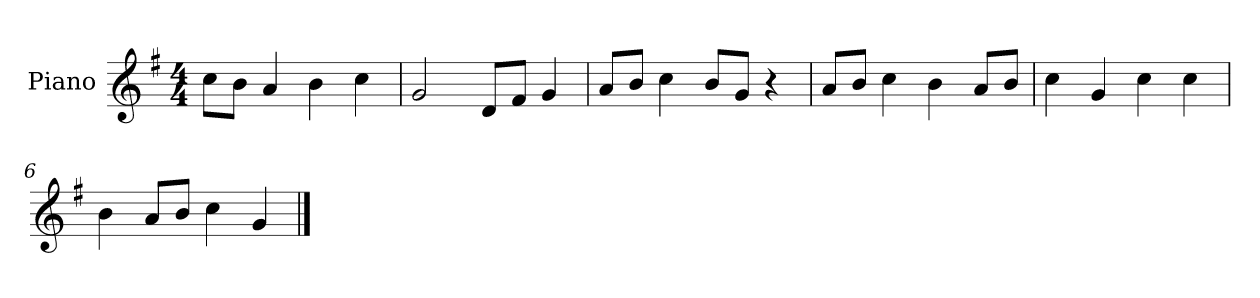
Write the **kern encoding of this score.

**kern
*part1
*staff1
*I"Piano
*I'P-no
*clefG2
*k[f#]
*M4/4
*MM90
=1
8cc\L
8b\J
4a/
4b\
4cc\
=2
2g/
8d/L
8f#/J
4g/
=3
8a/L
8b/J
4cc\
8b/L
8g/J
4r
=4
8a/L
8b/J
4cc\
4b\
8a/L
8b/J
=5
4cc\
4g/
4cc\
4cc\
=6
4b\
8a/L
8b/J
4cc\
4g/
==
*-
